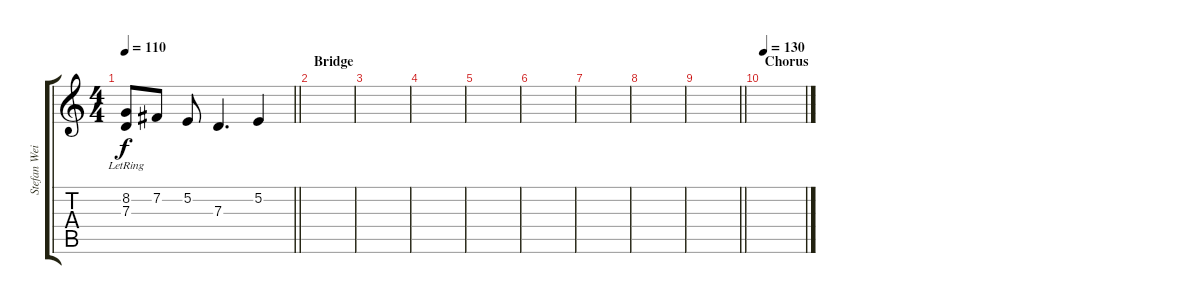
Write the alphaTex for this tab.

\track ("Stefan Weiler - R Hand" "Stefan Wei") {instrument electricgrandpiano}
\staff {score tabs}
\tuning (E4 B3 G3 D3 A2 E2) {hide}
\ts (4 4)
\tempo 110
\clef g2
\barLineRight lightlight
\ks c
(8.2 7.3{lr}).8{dy f} 7.2.8 5.2.8 7.3.4{d} 5.2.4 |
\section ("" "Bridge")
|
|
|
|
|
|
|
\barLineRight lightlight
|
\section ("" "Chorus")
\tempo 130
